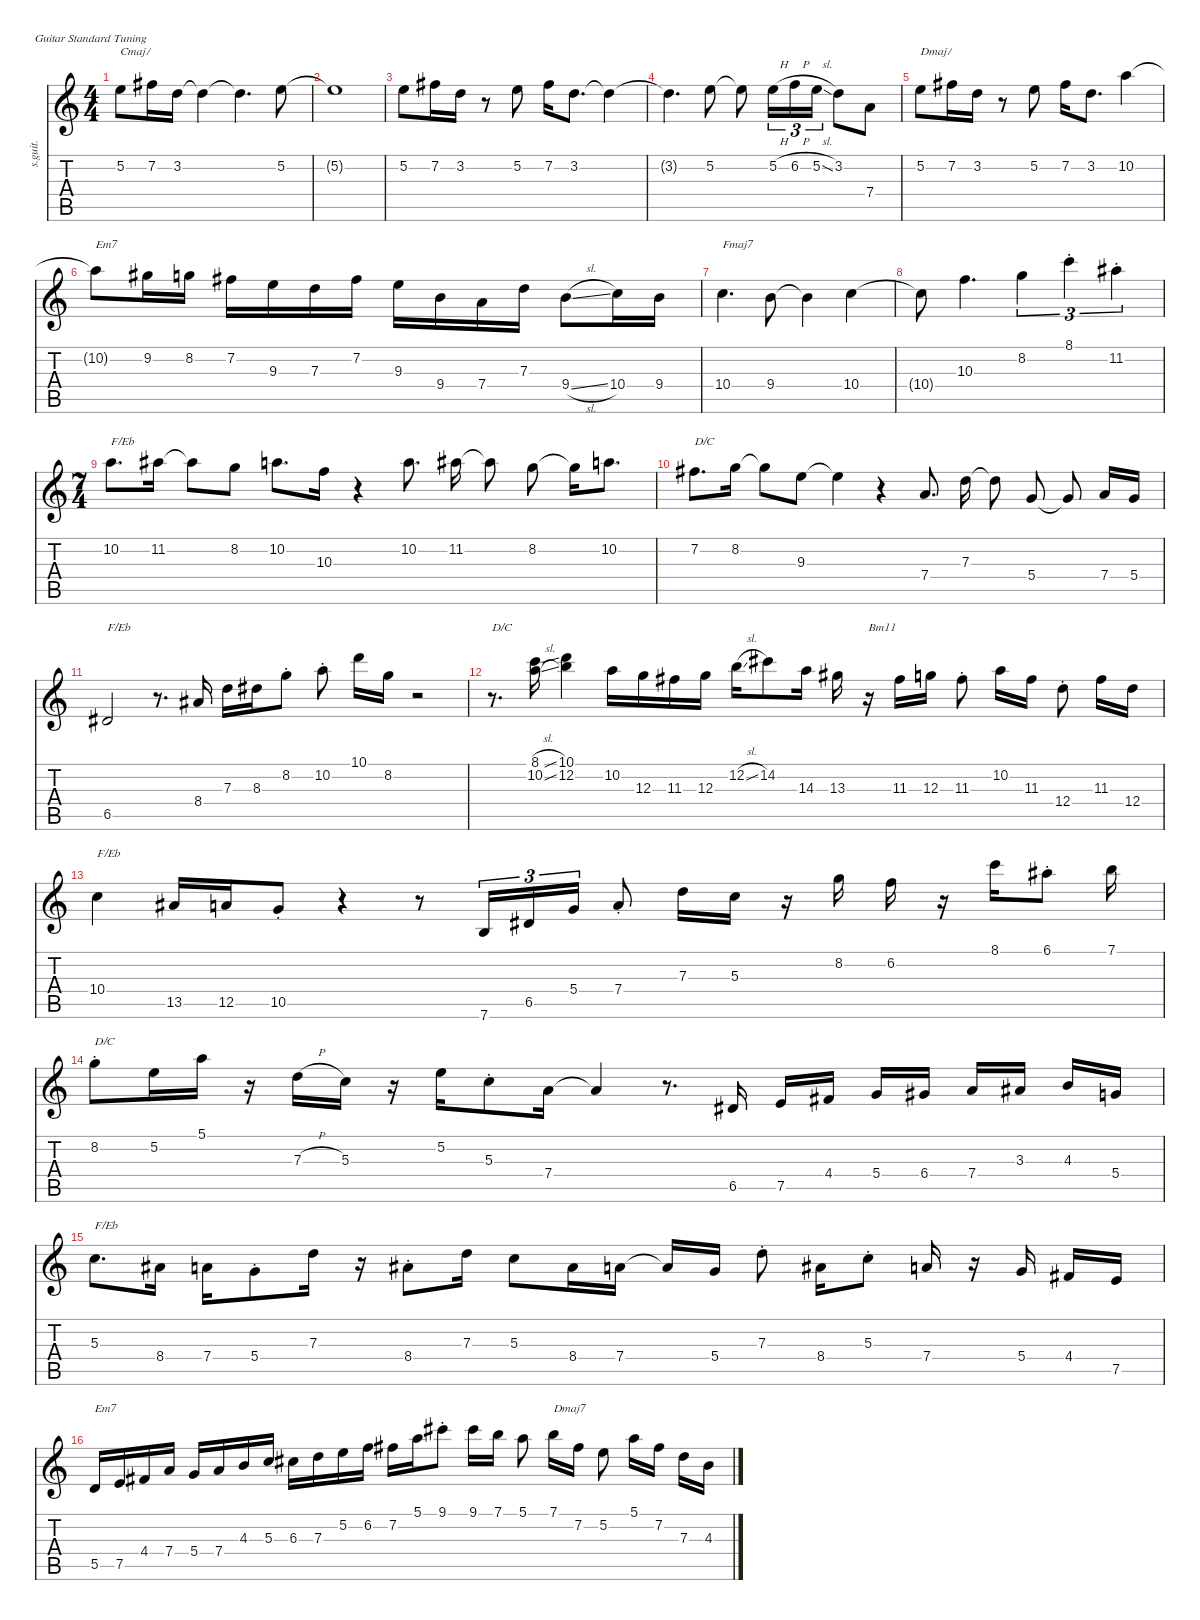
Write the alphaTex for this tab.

\defaultSystemsLayout 4
\hideDynamics
\bracketExtendMode nobrackets
\track ("Guitar" "s.guit.") {instrument electricguitarjazz}
\staff {score tabs}
\tuning (E4 B3 G3 D3 A2 E2)
\ts (4 4)
\tempo (130 hide)
\clef g2
\ks c
5.2.8{txt "Cmaj7" dy fff} 7.2{acc #}.16 3.2.16 3.2{t}.4{dy f} 3.2{t}.4{d} 5.2.8{dy fff} |
5.2{t}.1{dy f} |
5.2.8 7.2{acc #}.16 3.2.16 r.8 5.2.8 7.2{acc #}.16 3.2.8{d} 3.2{t}.4 |
3.2{t}.4{d} 5.2.8{dy fff} 5.2{t}.8{dy f} 5.2{h}.16{tu (3 2) dy fff} 6.2{h}.16{tu (3 2)} 5.2{sl}.16{tu (3 2)} 3.2.8 7.4.8 |
5.2.8{txt "Dmaj7" dy f} 7.2{acc #}.16 3.2.16 r.8 5.2.8 7.2{acc #}.16 3.2.8{d} 10.2.4 |
10.2{t}.8{txt "Em7"} 9.2{acc #}.16{dy fff} 8.2.16 7.2{acc #}.16 9.3.16 7.3.16 7.2{acc #}.16 9.3.16 9.4.16 7.4.16 7.3.16 9.4{sl}.8 10.4.16 9.4.16 |
10.4.4{d txt "Fmaj7"} 9.4.8 9.4{t}.4{dy f} 10.4.4{dy fff} |
10.4{t}.8{dy f} 10.3.4{d dy fff} 8.2.4{tu (3 2)} 8.1{st}.4{tu (3 2)} 11.2{st acc #}.4{tu (3 2)} |
\ts (7 4)
\beaming (8 2 2 2 2)
10.2.8{d txt "F/Eb" dy f} 11.2{acc #}.16 11.2{t acc #}.8 8.2.8 10.2.8{d} 10.3.16 r.4 10.2.8{d} 11.2{acc #}.16 11.2{t acc #}.8 8.2.8 8.2{t}.16 10.2.8{d} |
7.2{acc #}.8{d txt "D/C"} 8.2.16 8.2{t}.8 9.3.8 9.3{t}.4 r.4 7.4.8{d} 7.3.16 7.3{t}.8 5.4.8 5.4{t}.8 7.4.16 5.4.16 |
6.5{acc #}.2{txt "F/Eb"} r.8{d} 8.4{acc #}.16 7.3.16 8.3{acc #}.16 8.2{st}.8 10.2{st}.8 10.1.16 8.2.16 r.2 |
r.8{d txt "D/C"} (8.1{sl} 10.2{sl}).16 (10.1 12.2).4 10.2.16 12.3.16 11.3{acc #}.16 12.3.16 12.2{sl}.16 14.2{acc #}.8 14.3.16 13.3{acc #}.16 r.16{txt "Bm11"} 11.3{acc #}.16 12.3.16 11.3{st acc #}.8 10.2.16 11.3{acc #}.16 12.4{st}.8 11.3{acc #}.16 12.4.16 |
10.4.4{txt "F/Eb"} 13.5{acc #}.16 12.5.16 10.5{st}.8 r.4 r.8 7.6.16{tu (3 2)} 6.5{acc #}.16{tu (3 2)} 5.4.16{tu (3 2)} 7.4{st}.8 7.3.16 5.3.16 r.16 8.2.16 6.2.16 r.16 8.1.16 6.1{st acc #}.8 7.1.16 |
8.2{st}.8{txt "D/C"} 5.2.16 5.1.16 r.16 7.3{h}.16 5.3.16 r.16 5.2.16 5.3{st}.8 7.4.16 7.4{t}.4 r.8{d} 6.5{acc #}.16 7.5.16 4.4{acc #}.16 5.4.16 6.4{acc #}.16 7.4.16 3.3{acc #}.16 4.3.16 5.4.16 |
5.3.8{d txt "F/Eb"} 8.4{acc #}.16 7.4.16 5.4{st}.8 7.3.16 r.16 8.4{st acc #}.8 7.3.16 5.3.8 8.4{acc #}.16 7.4.16 7.4{t}.16 5.4.16 7.3{st}.8 8.4{acc #}.16 5.3{st}.8 7.4.16 r.16 5.4.16 4.4{acc #}.16 7.5.16 |
5.5.16{txt "Em7"} 7.5.16 4.4{acc #}.16 7.4.16 5.4.16 7.4.16 4.3.16 5.3.16 6.3{acc #}.16 7.3.16 5.2.16 6.2.16 7.2{acc #}.16 5.1.16 9.1{st acc #}.8 9.1{acc #}.16 7.1.16 5.1.8 7.1.16{txt "Dmaj7"} 7.2{acc #}.16 5.2.8 5.1.16 7.2{acc #}.16 7.3.16 4.3.16
